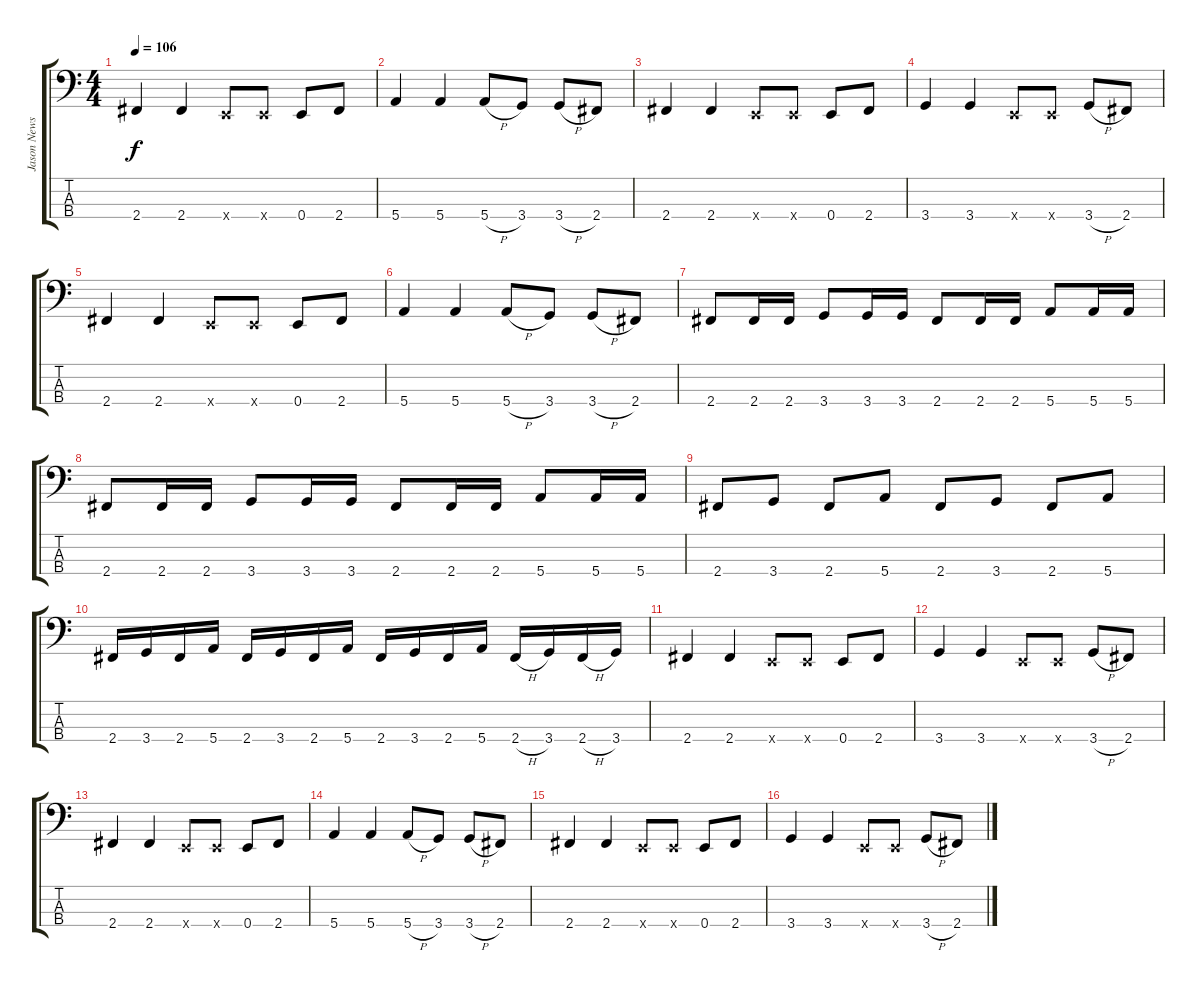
\track ("Jason Newstead" "Jason News") {instrument electricbasspick}
\staff {score tabs}
\tuning (G2 D2 A1 E1) {hide}
\ts (4 4)
\tempo 106
\clef f4
\ks c
2.4.4{dy f} 2.4.4 0.4{x}.8 0.4{x}.8 0.4.8 2.4.8 |
5.4.4 5.4.4 5.4{h}.8 3.4.8 3.4{h}.8 2.4.8 |
2.4.4 2.4.4 0.4{x}.8 0.4{x}.8 0.4.8 2.4.8 |
3.4.4 3.4.4 0.4{x}.8 0.4{x}.8 3.4{h}.8 2.4.8 |
2.4.4 2.4.4 0.4{x}.8 0.4{x}.8 0.4.8 2.4.8 |
5.4.4 5.4.4 5.4{h}.8 3.4.8 3.4{h}.8 2.4.8 |
2.4.8 2.4.16 2.4.16 3.4.8 3.4.16 3.4.16 2.4.8 2.4.16 2.4.16 5.4.8 5.4.16 5.4.16 |
2.4.8 2.4.16 2.4.16 3.4.8 3.4.16 3.4.16 2.4.8 2.4.16 2.4.16 5.4.8 5.4.16 5.4.16 |
2.4.8 3.4.8 2.4.8 5.4.8 2.4.8 3.4.8 2.4.8 5.4.8 |
2.4.16 3.4.16 2.4.16 5.4.16 2.4.16 3.4.16 2.4.16 5.4.16 2.4.16 3.4.16 2.4.16 5.4.16 2.4{h}.16 3.4.16 2.4{h}.16 3.4.16 |
2.4.4 2.4.4 0.4{x}.8 0.4{x}.8 0.4.8 2.4.8 |
3.4.4 3.4.4 0.4{x}.8 0.4{x}.8 3.4{h}.8 2.4.8 |
2.4.4 2.4.4 0.4{x}.8 0.4{x}.8 0.4.8 2.4.8 |
5.4.4 5.4.4 5.4{h}.8 3.4.8 3.4{h}.8 2.4.8 |
2.4.4 2.4.4 0.4{x}.8 0.4{x}.8 0.4.8 2.4.8 |
3.4.4 3.4.4 0.4{x}.8 0.4{x}.8 3.4{h}.8 2.4.8
